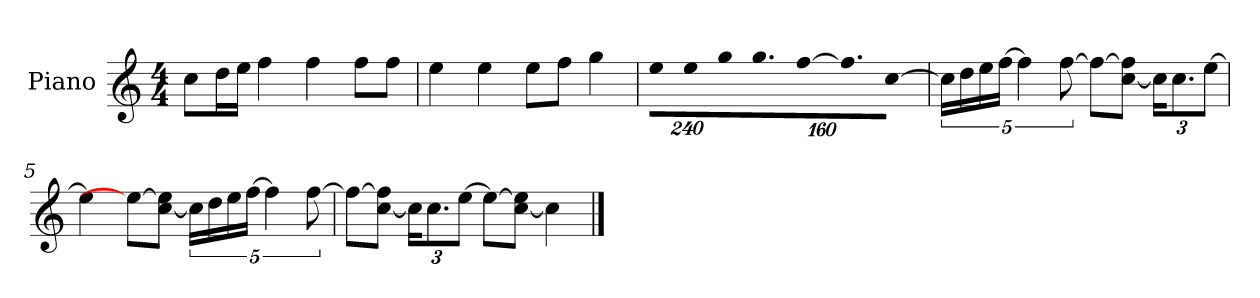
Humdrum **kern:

**kern
*part1
*staff1
*I"Piano
*I'P-no
*clefG2
*k[]
*M4/4
*MM90
=1
8cc\L
16dd\L
16ee\JJ
4ff\
4ff\
8ff\L
8ff\J
=2
4ee\
4ee\
8ee\L
8ff\J
4gg\
=3
*Xbrackettup
!LO:N:vis=8
960%137ee\L
!LO:N:vis=8
960%137ee\
!LO:N:vis=8
960%137gg\
!LO:N:vis=8.
640%137gg\
!LO:N:vis=16
[1920%137ff\K
!LO:N:vis=8.
640%137ff\]
!LO:N:vis=16
[1920%137cc\Jk
=4
*brackettup
20cc\LL]
20dd\
20ee\
[20ff\JJ
5ff\]
[10ff\
8ff\L_
[8cc\ 8ff\]J
*Xbrackettup
24cc\KL]
12.cc\
[12ee\J
!!LO:LB:g=z
=5
4ee\]
8ee\L_
[8cc\ 8ee\]J
*brackettup
20cc\LL]
20dd\
20ee\
[20ff\JJ
5ff\]
[10ff\
=6
8ff\L_
[8cc\ 8ff\]J
*Xbrackettup
24cc\KL]
12.cc\
[12ee\J
8ee\L_
[8cc\ 8ee\]J
4cc\]
==
*-
